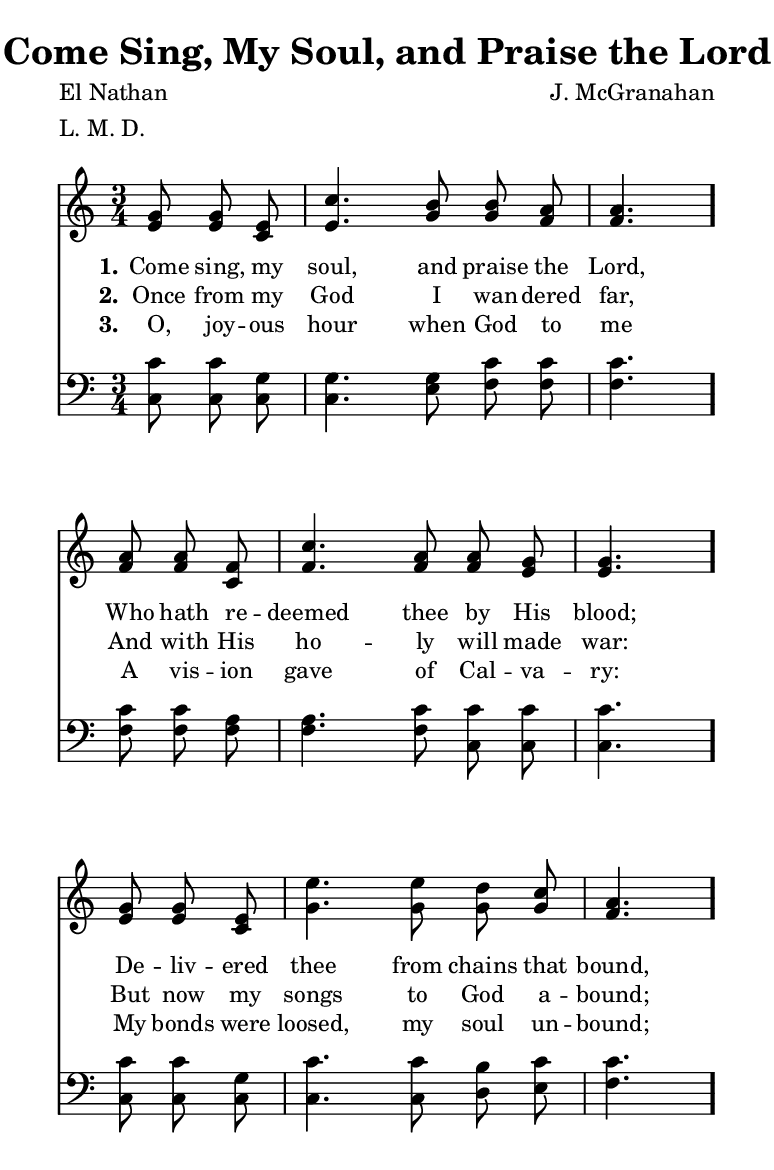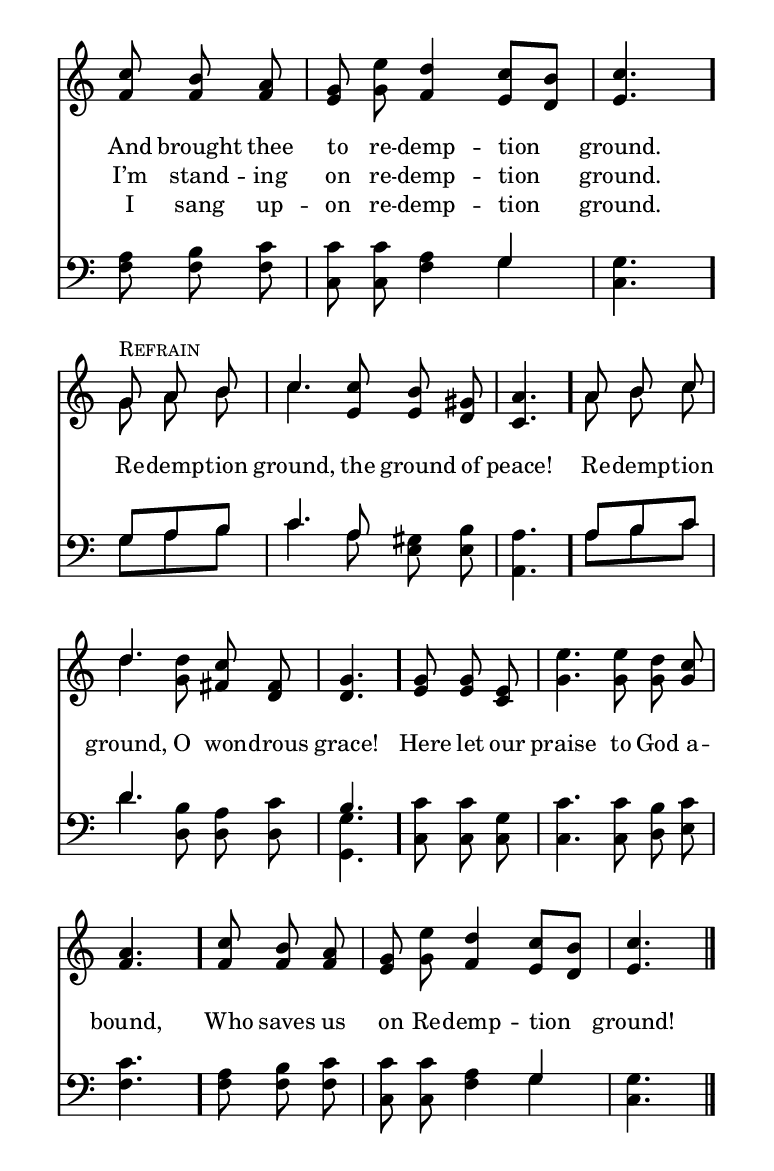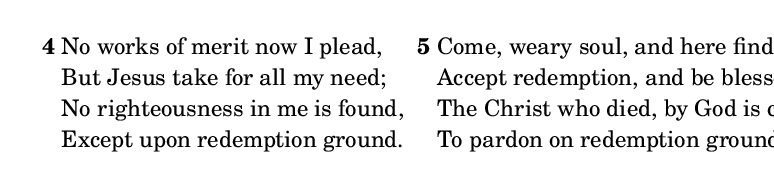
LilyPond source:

\include "common/global.ily"
\paper {
  \include "common/paper.ily"
  systems-per-page = #(cond (is-eogsized 5) (#t #f))
}

\header{
  hymnnumber = "69"
  title = "Come Sing, My Soul, and Praise the Lord"
  tunename = "Redemption Ground"
  meter = "L. M. D."
  poet = "El Nathan"
  composer = "J. McGranahan"
  %copyright = ""
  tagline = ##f
}

% for fermata in MIDI
ta = { \tempo 8=140 }
tb = { \tempo 8=70 }

patternAA = { c8 c8 c8 | c4. c8 c8 c8 | c4. }

patternBA = { c8 c8 c8 | c8 c8 c4 c8[ c8] | c4. }
patternBB = { c8 c8 c8 | c8 c8 c4 c4      | c4. }

global = {
  \include "common/overrides.ily"
  \override Staff.TimeSignature.style = #'numbered
  \time 3/4
  \override Score.MetronomeMark.transparent = ##t % hide all fermata changes too
  \ta
  \key c \major
  \partial 4.
  \autoBeamOff
}

notesSoprano = {
\global
\relative c'' {

  \changePitch \patternAA { g g e | c' b b a | a }
  \changePitch \patternAA { a a f | c' a a g | g }
  \changePitch \patternAA { g g e | e' e d c | a }
  \changePitch \patternBA { c b a | g e' d c b | c }

  << s^\markup { \small \caps "Refrain" }
  \changePitch \patternAA { g a b | c c b gis | a } >>
  \changePitch \patternAA { a b c | d d c fis, | g }
  \changePitch \patternAA { g g e | e' e d c | a }
  \changePitch \patternBA { c b a | g e' d c b | c }

  \bar "|."

}
}

notesAlto = {
\global
\relative e' {

  \changePitch \patternAA { e e c | e g g f | f }
  \changePitch \patternAA { f f c | f f f e | e }
  \changePitch \patternAA { e e c | g' g g g | f }
  \changePitch \patternBA { f f f | e g f e d | e }

  \changePitch \patternAA { g a b | c e, e d | c }
  \changePitch \patternAA { a' b c | d g, fis d | d }
  \changePitch \patternAA { e e c | g' g g g | f }
  \changePitch \patternBA { f f f | e g f e d | e }

}
}

notesTenor = {
\global
\relative a {

  \changePitch \patternAA { c c g | g g c c | c }
  \changePitch \patternAA { c c a | a c c c | c }
  \changePitch \patternAA { c c g | c c b c | c }
  \changePitch \patternBB { a b c | c c a g | g }

  \changePitch \patternAA { g a b | c a gis b | a }
  \changePitch \patternAA { a b c | d b a c | b }
  \changePitch \patternAA { c c g | c c b c | c }
  \changePitch \patternBB { a b c | c c a g | g }

}
}

notesBass = {
\global
\relative f {

  \changePitch \patternAA { c c c | c e f f | f }
  \changePitch \patternAA { f f f | f f c c | c }
  \changePitch \patternAA { c c c | c c d e | f }
  \changePitch \patternBB { f f f | c c f g | c, }

  \changePitch \patternAA { g' a b | c a e e | a, }
  \changePitch \patternAA { a' b c | d d, d d | < g g, > }
  \changePitch \patternAA { c, c c | c c d e | f }
  \changePitch \patternBB { f f f | c c f g | c, }

}
}

Refrain = \lyricmode {

Re -- demp -- tion ground, the ground of peace! \bar "."
Re -- demp -- tion ground, O won -- drous grace! \bar "."
Here let our praise to God a -- bound, \bar "."
Who saves us on Re -- demp -- tion ground! \bar "."

}

wordsA = \lyricmode {
\set stanza = "1."

Come sing, my soul, and praise the Lord, \bar "."
Who hath re -- deemed thee by His blood; \bar "."
De -- liv -- ered thee from chains that bound, \bar "." %\break % original formatting has break
And brought thee to re -- demp -- tion ground. \bar "."

}

wordsB = \lyricmode {
\set stanza = "2."

Once from my God I wan -- dered far,
And with His ho -- ly will made war:
But now my songs to God a -- bound;
I’m stand -- ing on re -- demp -- tion ground.

\Refrain

}

wordsC = \lyricmode {
\set stanza = "3."

O, joy -- ous hour when God to me
A vis -- ion gave of Cal -- va -- ry:
My bonds were loosed, my soul un -- bound;
I sang up -- on re -- demp -- tion ground.

}

wordsD = \markuplist {

\line { No works of merit now I plead, }
\line { But Jesus take for all my need; }
\line { No righteousness in me is found, }
\line { Except upon redemption ground. }

}

wordsE = \markuplist {

\line { Come, weary soul, and here find rest; }
\line { Accept redemption, and be blessed: }
\line { The Christ who died, by God is crowned }
\line { To pardon on redemption ground. }

}

\score {
  \context ChoirStaff <<
    \context Staff = upper <<
      \set Staff.autoBeaming = ##f
      \set ChoirStaff.systemStartDelimiter = #'SystemStartBar
      \set ChoirStaff.printPartCombineTexts = ##f
      \partcombine #'(2 . 9) \notesSoprano \notesAlto
      \context NullVoice = sopranos { \voiceOne << \notesSoprano >> }
      \context NullVoice = altos { \voiceTwo << \notesAlto >> }
      \context Lyrics = one   \lyricsto sopranos \wordsA
      \context Lyrics = two   \lyricsto sopranos \wordsB
      \context Lyrics = three \lyricsto sopranos \wordsC
    >>
    \context Staff = men <<
      \clef bass
      \set ChoirStaff.printPartCombineTexts = ##f
      \partcombine #'(2 . 9) \notesTenor \notesBass
      \context NullVoice = tenors { \voiceOne << \notesTenor >> }
      \context NullVoice = basses { \voiceTwo << \notesBass >> }
    >>
  >>
  \layout {
    \include "common/layout.ily"
  }
  \midi{
    \include "common/midi.ily"
  }
}

%\pageBreak

\markup {
\vspace #1 % need space between title (evenHeaderMarkup) and verses
\fill-line { %\column {
  \hspace #0.1
  \line{ \bold 4 \column { \wordsD } } %\combine \null \vspace #0.4
  \hspace #0.1
  \line{ \bold 5 \column { \wordsE } } %\combine \null \vspace #0.4
  \hspace #0.1
} } %}

\version "2.19.49"  % necessary for upgrading to future LilyPond versions.

% vi:set et ts=2 sw=2 ai nocindent syntax=lilypond:
